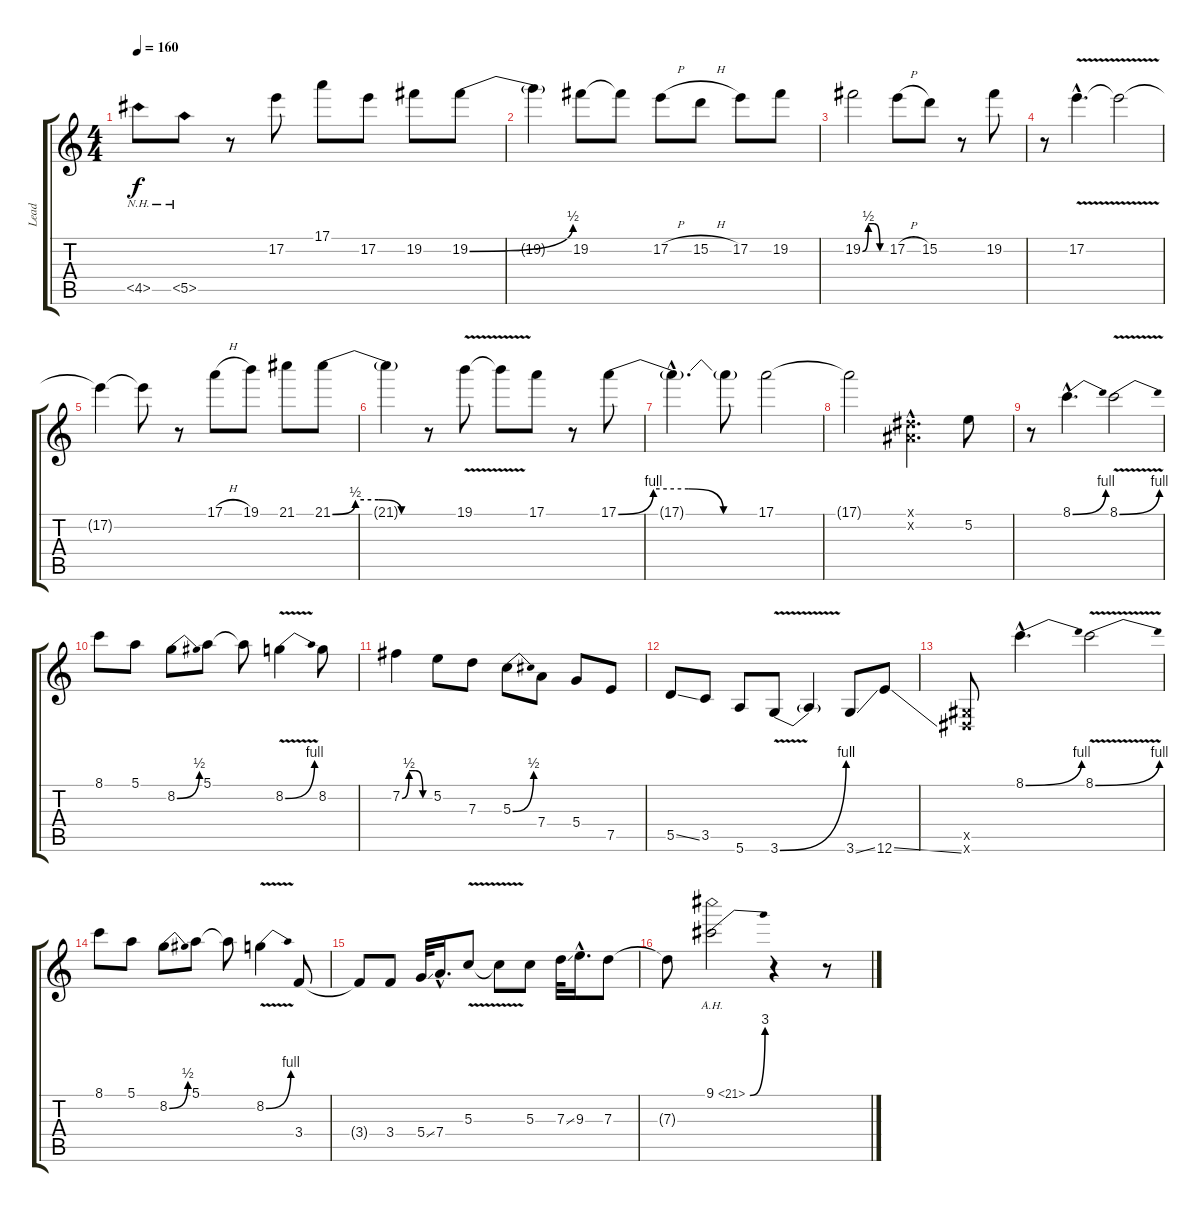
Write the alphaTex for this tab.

\track ("Lead" "Lead") {instrument distortionguitar}
\staff {score tabs}
\tuning (E4 B3 G3 D3 A2 E2) {hide}
\ts (4 4)
\tempo 160
\clef g2
\ks c
4.5{nh}.8{dy f} 5.5{nh}.8 r.8 17.2.8 17.1.8 17.2.8 19.2.8 19.2{be (bend 0 0 60 2)}.8 |
19.2{t}.4 19.2.8 19.2{t}.8 17.2{h}.8 15.2{h}.8 17.2.8 19.2.8 |
19.2{be (custom 0 0 15 2 30 2 45 0 60 0)}.2 17.2{h}.8 15.2.8 r.8 19.2.8 |
r.8 17.2{v hac}.4{d} 17.2{t}.2 |
17.2{t}.4 17.2{t}.8 r.8 17.1{h}.8 19.1.8 21.1.8 21.1{be (custom 0 0 15 2 30 2 45 0 60 0)}.8 |
21.1{t}.4 r.8 19.1{v}.8 19.1{t}.8 17.1.8 r.8 17.1{be (custom 0 0 15 4 30 4 45 0 60 0)}.8 |
17.1{hac t}.4{d} 17.1{t}.8 17.1.2 |
17.1{t}.2 (-1.1{hac x} -1.2{hac x}).4{d} 5.2.8 |
r.8 8.1{be (bend 0 0 60 4) hac}.4{d} 8.1{be (bend 0 0 60 4) v}.2 |
8.1.8 5.1.8 8.2{be (bend 0 0 60 2)}.8 5.1.8 5.1{t}.8 8.2{be (bend 0 0 60 4) v}.4 8.2.8 |
7.2{be (custom 0 0 15 2 30 2 45 0 60 0)}.4 5.2.8 7.3.8 5.3{be (bend 0 0 60 2)}.8 7.4.8 5.4.8 7.5.8 |
5.5{ss}.8 3.5.8 5.6.8 3.6{be (bend 0 0 60 4) v}.8 3.6{t}.4 3.6{ss}.8 12.6{ss}.8 |
(-1.5{x} -1.6{x}).8 8.1{be (bend 0 0 60 4) hac}.4{d} 8.1{be (bend 0 0 60 4) v}.2 |
8.1.8 5.1.8 8.2{be (bend 0 0 60 2)}.8 5.1.8 5.1{t}.8 8.2{be (bend 0 0 60 4) v}.4 3.4.8 |
3.4{t}.8 3.4.8 5.4{ss}.32 7.4{hac}.16{d} 5.3{v}.8 5.3{t}.8 5.3.8 7.3{ss}.32 9.3{hac}.16{d} 7.3.8 |
7.3{t}.8 9.1{be (bend 0 0 60 12) ah 12}.2 r.4 r.8
